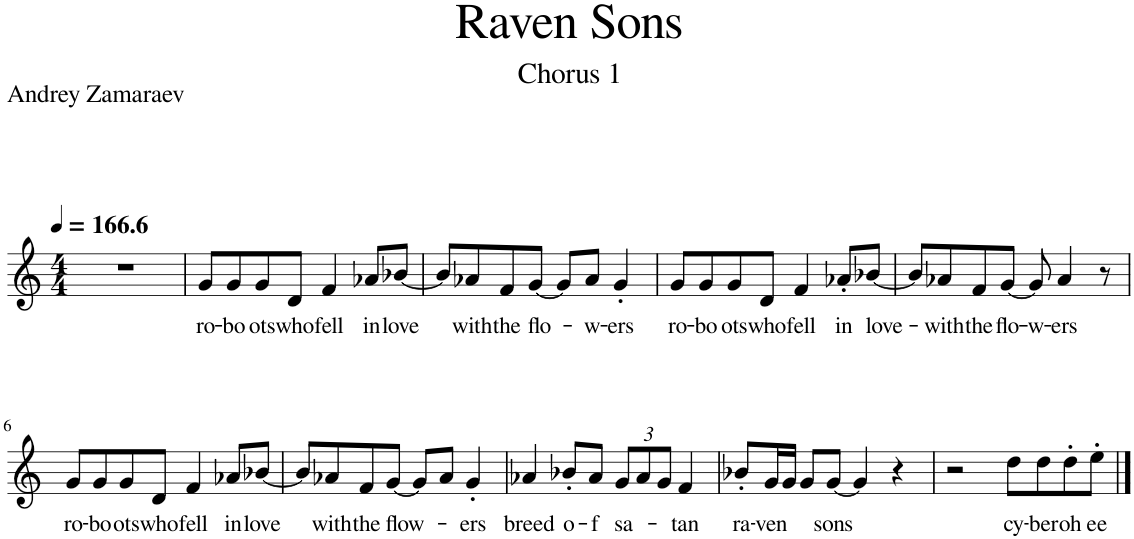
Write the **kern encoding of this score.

**kern	**text
*part1	*part1
*staff1	*staff1
*I"Voice	*
*I'Vo.	*
*clefG2	*
*k[]	*
*M4/4	*
*MM167	*
=1	=1
1r	.
=2	=2
!	!LO:LY:b
8g/L	ro-
!	!LO:LY:b
8g/	-bo
!	!LO:LY:b
8g/	ots
!	!LO:LY:b
8d/J	who
!	!LO:LY:b
4f/	fell
!	!LO:LY:b
8a-X/L	in
!	!LO:LY:b
[8b-X/J	love
=3	=3
8b-/L]	.
!	!LO:LY:b
8a-X/	with
!	!LO:LY:b
8f/	the
!	!LO:LY:b
[8g/J	flo-
8g/L]	.
!	!LO:LY:b
8a-/J	-w-
!	!LO:LY:b
4g'/	-ers
=4	=4
!	!LO:LY:b
8g/L	ro-
!	!LO:LY:b
8g/	-bo
!	!LO:LY:b
8g/	ots
!	!LO:LY:b
8d/J	who
!	!LO:LY:b
4f/	fell
!	!LO:LY:b
8a-X'/L	in
!	!LO:LY:b
[8b-X/J	love-
=5	=5
8b-/L]	.
!	!LO:LY:b
8a-X/	-with
!	!LO:LY:b
8f/	the
!	!LO:LY:b
[8g/J	flo-
!	!LO:LY:b
8g/]	-w-
!	!LO:LY:b
4a-/	-ers
8r	.
!!LO:LB:g=z
=6	=6
!	!LO:LY:b
8g/L	ro-
!	!LO:LY:b
8g/	-bo
!	!LO:LY:b
8g/	ots
!	!LO:LY:b
8d/J	who
!	!LO:LY:b
4f/	fell
!	!LO:LY:b
8a-X/L	in
!	!LO:LY:b
[8b-X/J	love
=7	=7
8b-/L]	.
!	!LO:LY:b
8a-X/	with
!	!LO:LY:b
8f/	the
!	!LO:LY:b
[8g/J	flow-
8g/L]	.
8a-/J	.
!	!LO:LY:b
4g'/	-ers
=8	=8
!	!LO:LY:b
4a-X/	breed
!	!LO:LY:b
8b-X'/L	o-
!	!LO:LY:b
8a-/J	-f
*Xbrackettup	*
!	!LO:LY:b
12g/L	sa-
12a-/	.
12g/J	.
!	!LO:LY:b
4f/	-tan
=9	=9
!	!LO:LY:b
8b-X'/L	ra-
!	!LO:LY:b
16g/L	-ven
16g/JJ	.
8g/L	.
!	!LO:LY:b
[8g/J	sons
4g/]	.
4r	.
=10	=10
2r	.
!	!LO:LY:b
8dd\L	cy-
!	!LO:LY:b
8dd\	-ber
!	!LO:LY:b
8dd'\	oh
!	!LO:LY:b
8ee'\J	ee
==	==
*-	*-
